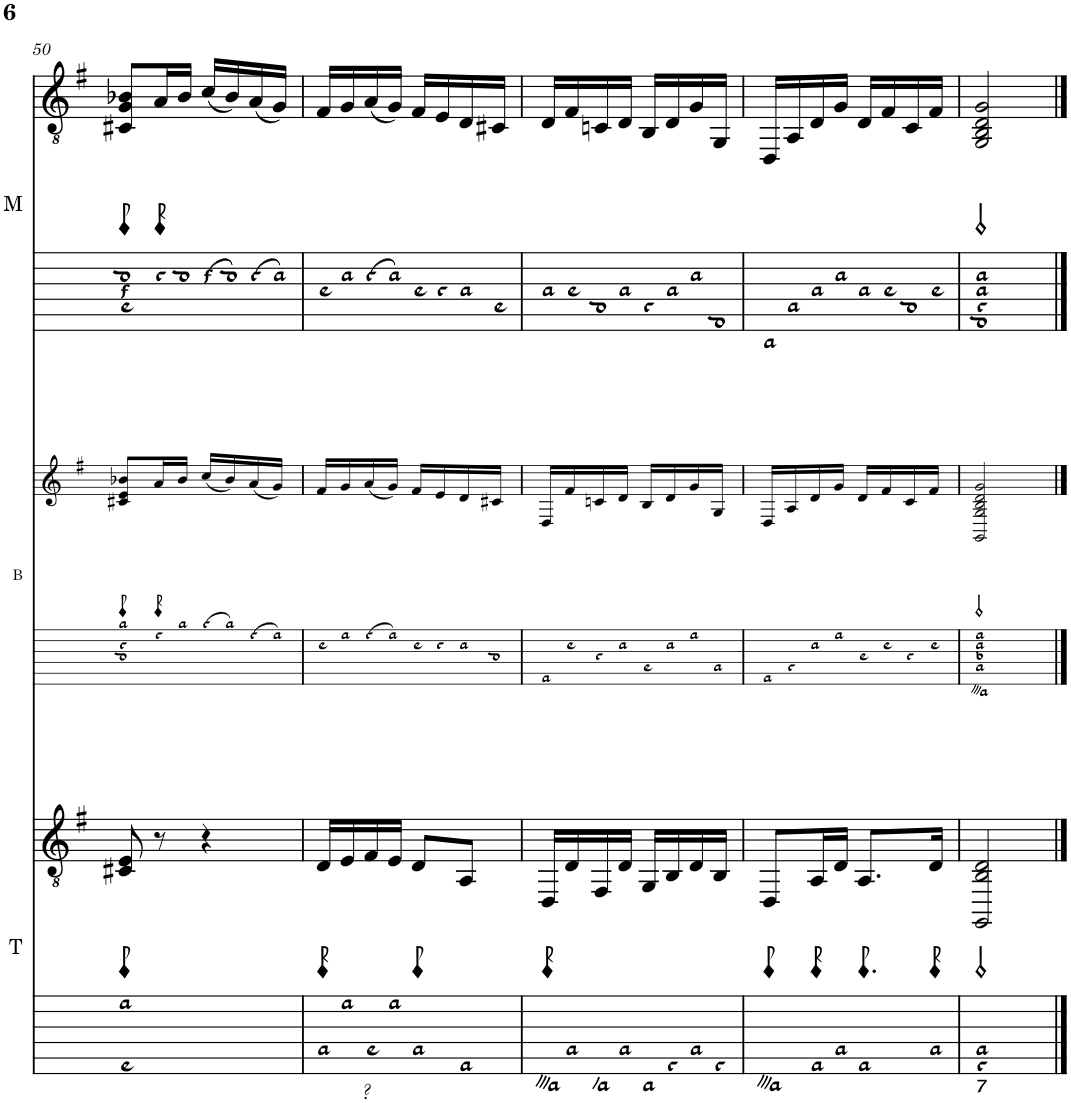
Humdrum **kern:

**kern	**kern	**kern	**kern	**kern	**kern
*part3	*part3	*part2	*part2	*part1	*part1
*staff6	*staff5	*staff4	*staff3	*staff2	*staff1
*I"T	*	*I"B	*	*I"M	*
*I'T	*	*I'B	*	*I'M	*
!!LO:PB:g=z
*	*clefGv2	*	*clefG2	*	*clefGv2
*k[f#]	*k[f#]	*k[f#]	*k[f#]	*k[f#]	*k[f#]
*M2/4	*M2/4	*M2/4	*M2/4	*M2/4	*M2/4
=50	=50	=50	=50	=50	=50
8C# 8E	8C#X/ 8E/	8c#X\ 8e\ 8b-X\L	8c#X/ 8e/ 8b-X/L	8C#\ 8G\ 8B-X\L	8C#X/ 8G/ 8B-X/L
8r	8r	16aL	16a/L	16AL	16A/L
.	.	16b-JJ	16b-/JJ	16B-JJ	16B-/JJ
4r	4r	16ccLL	(16cc/LL	16cLL	(16c/LL
.	.	16b-J	16b-/)	16B-J	16B-/)
.	.	16aL	(16a/	16AL	(16A/
.	.	16gJJ	16g/JJ)	16GJJ	16G/JJ)
=51	=51	=51	=51	=51	=51
16DLL	16D/LL	16f#LL	16f#/LL	16F#LL	16F#/LL
16EJ	16E/	16gJ	16g/	16GJ	16G/
!LO:TX:b:i:t=?	!	!	!	!	!
16F#L	16F#/	16aL	(16a/	16AL	(16A/
16EJJ	16E/JJ	16gJJ	16g/JJ)	16GJJ	16G/JJ)
8DL	8D/L	16f#LL	16f#/LL	16F#LL	16F#/LL
.	.	16eJ	16e/	16EJ	16E/
8AAJ	8AA/J	16dL	16d/	16DL	16D/
.	.	16c#XJJ	16c#X/JJ	16C#XJJ	16C#X/JJ
=52	=52	=52	=52	=52	=52
16DDLL	16DD/LL	16DLL	16D/LL	16DLL	16D/LL
16DJ	16D/	16f#J	16f#/	16F#J	16F#/
16FF#L	16FF#/	16cnL	16cn/	16CnL	16Cn/
16DJJ	16D/JJ	16dJJ	16d/JJ	16DJJ	16D/JJ
16GGLL	16GG/LL	16BLL	16B/LL	16BBLL	16BB/LL
16BBJ	16BB/	16dJ	16d/	16DJ	16D/
16DL	16D/	16gL	16g/	16GL	16G/
16BBJJ	16BB/JJ	16GJJ	16G/JJ	16GGJJ	16GG/JJ
=53	=53	=53	=53	=53	=53
8DDL	8DD/L	16DLL	16D/LL	16DDLL	16DD/LL
.	.	16AJ	16A/	16AAJ	16AA/
16AAL	16AA/L	16dL	16d/	16DL	16D/
16DJJ	16D/JJ	16gJJ	16g/JJ	16GJJ	16G/JJ
8.AAL	8.AA/L	16dLL	16d/LL	16DLL	16D/LL
.	.	16f#J	16f#/	16F#J	16F#/
.	.	16cL	16c/	16CL	16C/
16DJk	16D/Jk	16f#JJ	16f#/JJ	16F#JJ	16F#/JJ
=54	=54	=54	=54	=54	=54
2GGG 2BB 2D	2GGG/ 2BB/ 2D/	2GG 2G 2B 2d 2g	2GG/ 2G/ 2B/ 2d/ 2g/	2GG 2BB 2D 2G	2GG/ 2BB/ 2D/ 2G/
==	==	==	==	==	==
*-	*-	*-	*-	*-	*-
